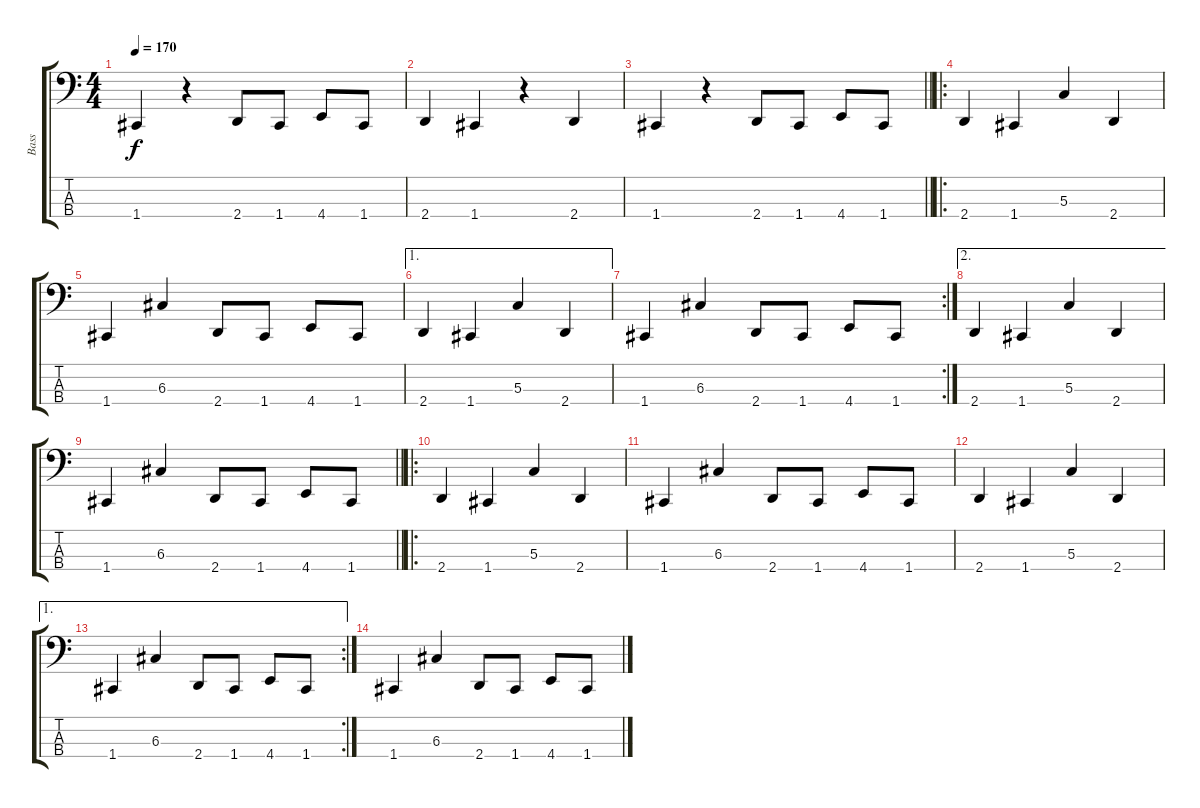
\track ("Bass" "Bass") {instrument electricbassfinger}
\staff {score tabs}
\tuning (F2 C2 G1 C1) {hide}
\ts (4 4)
\tempo 170
\clef f4
\ks c
1.4.4{dy f} r.4 2.4.8 1.4.8 4.4.8 1.4.8 |
2.4.4 1.4.4 r.4 2.4.4 |
\barLineRight lightlight
1.4.4 r.4 2.4.8 1.4.8 4.4.8 1.4.8 |
\ro
\section ("" "")
2.4.4 1.4.4 5.3.4 2.4.4 |
1.4.4 6.3.4 2.4.8 1.4.8 4.4.8 1.4.8 |
\ae 1
2.4.4 1.4.4 5.3.4 2.4.4 |
\rc 2
1.4.4 6.3.4 2.4.8 1.4.8 4.4.8 1.4.8 |
\ae 2
2.4.4 1.4.4 5.3.4 2.4.4 |
\barLineRight lightlight
1.4.4 6.3.4 2.4.8 1.4.8 4.4.8 1.4.8 |
\ro
\section ("" "")
2.4.4 1.4.4 5.3.4 2.4.4 |
1.4.4 6.3.4 2.4.8 1.4.8 4.4.8 1.4.8 |
2.4.4 1.4.4 5.3.4 2.4.4 |
\ae 1
\rc 2
1.4.4 6.3.4 2.4.8 1.4.8 4.4.8 1.4.8 |
1.4.4 6.3.4 2.4.8 1.4.8 4.4.8 1.4.8
